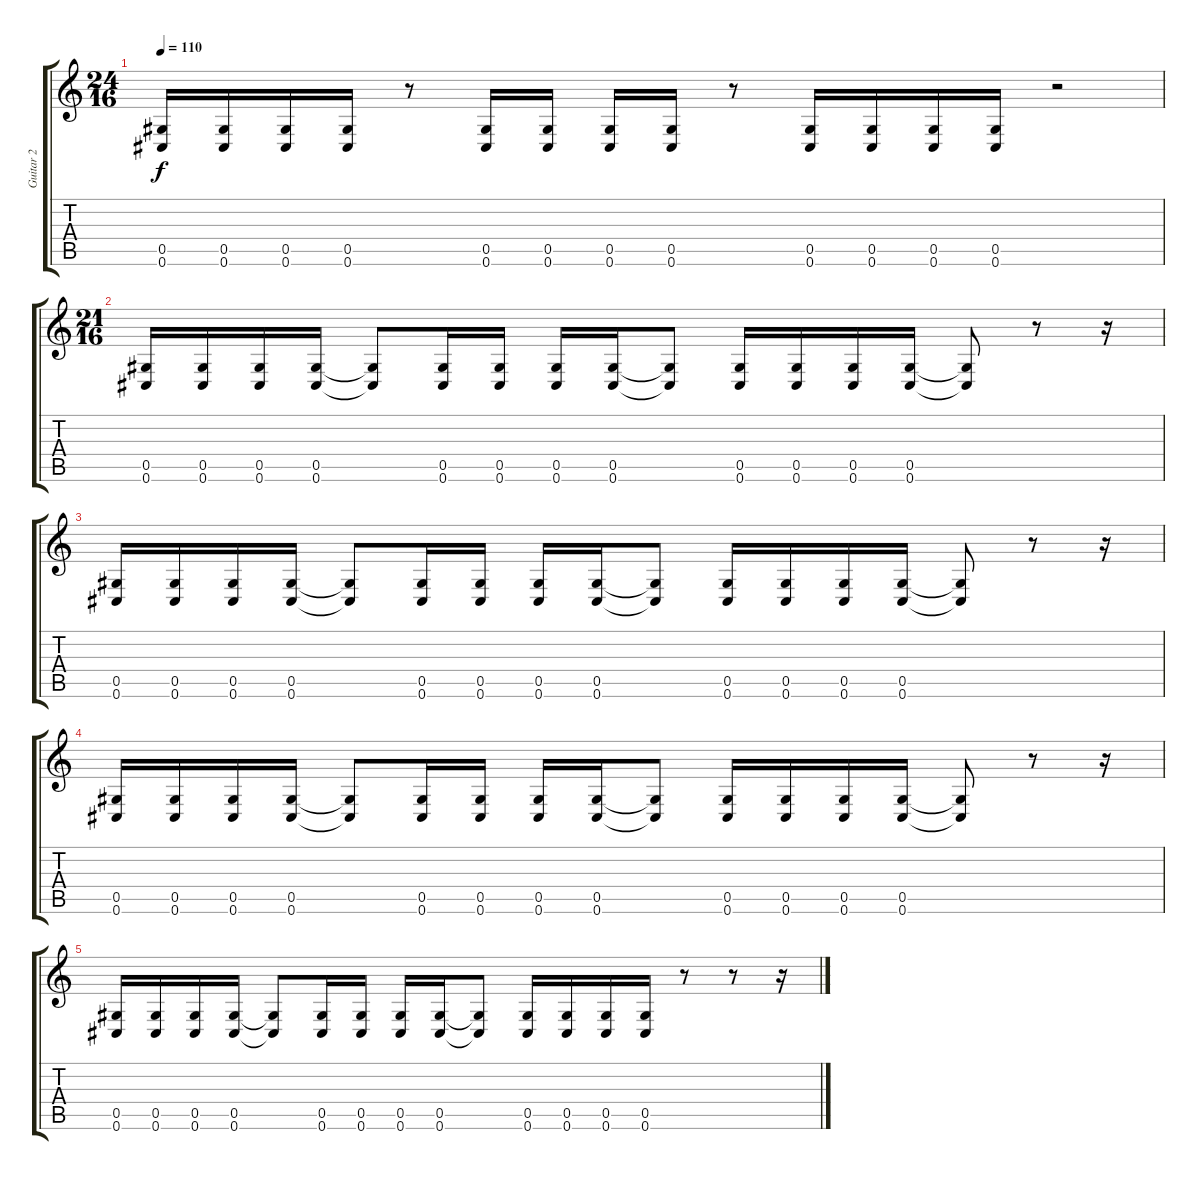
\track ("Guitar 2" "Guitar 2") {instrument distortionguitar}
\staff {score tabs}
\tuning (Eb4 Bb3 Gb3 Db3 Ab2 Db2) {hide}
\ts (24 16)
\tempo 110
\clef g2
\ks c
(0.5 0.6).16{dy f} (0.5 0.6).16 (0.5 0.6).16 (0.5 0.6).16 r.8 (0.5 0.6).16 (0.5 0.6).16 (0.5 0.6).16 (0.5 0.6).16 r.8 (0.5 0.6).16 (0.5 0.6).16 (0.5 0.6).16 (0.5 0.6).16 r.2 |
\ts (21 16)
(0.5 0.6).16 (0.5 0.6).16 (0.5 0.6).16 (0.5 0.6).16 (0.5{t} 0.6{t}).8 (0.5 0.6).16 (0.5 0.6).16 (0.5 0.6).16 (0.5 0.6).16 (0.5{t} 0.6{t}).8 (0.5 0.6).16 (0.5 0.6).16 (0.5 0.6).16 (0.5 0.6).16 (0.5{t} 0.6{t}).8 r.8 r.16 |
(0.5 0.6).16 (0.5 0.6).16 (0.5 0.6).16 (0.5 0.6).16 (0.5{t} 0.6{t}).8 (0.5 0.6).16 (0.5 0.6).16 (0.5 0.6).16 (0.5 0.6).16 (0.5{t} 0.6{t}).8 (0.5 0.6).16 (0.5 0.6).16 (0.5 0.6).16 (0.5 0.6).16 (0.5{t} 0.6{t}).8 r.8 r.16 |
(0.5 0.6).16 (0.5 0.6).16 (0.5 0.6).16 (0.5 0.6).16 (0.5{t} 0.6{t}).8 (0.5 0.6).16 (0.5 0.6).16 (0.5 0.6).16 (0.5 0.6).16 (0.5{t} 0.6{t}).8 (0.5 0.6).16 (0.5 0.6).16 (0.5 0.6).16 (0.5 0.6).16 (0.5{t} 0.6{t}).8 r.8 r.16 |
(0.5 0.6).16 (0.5 0.6).16 (0.5 0.6).16 (0.5 0.6).16 (0.5{t} 0.6{t}).8 (0.5 0.6).16 (0.5 0.6).16 (0.5 0.6).16 (0.5 0.6).16 (0.5{t} 0.6{t}).8 (0.5 0.6).16 (0.5 0.6).16 (0.5 0.6).16 (0.5 0.6).16 r.8 r.8 r.16
